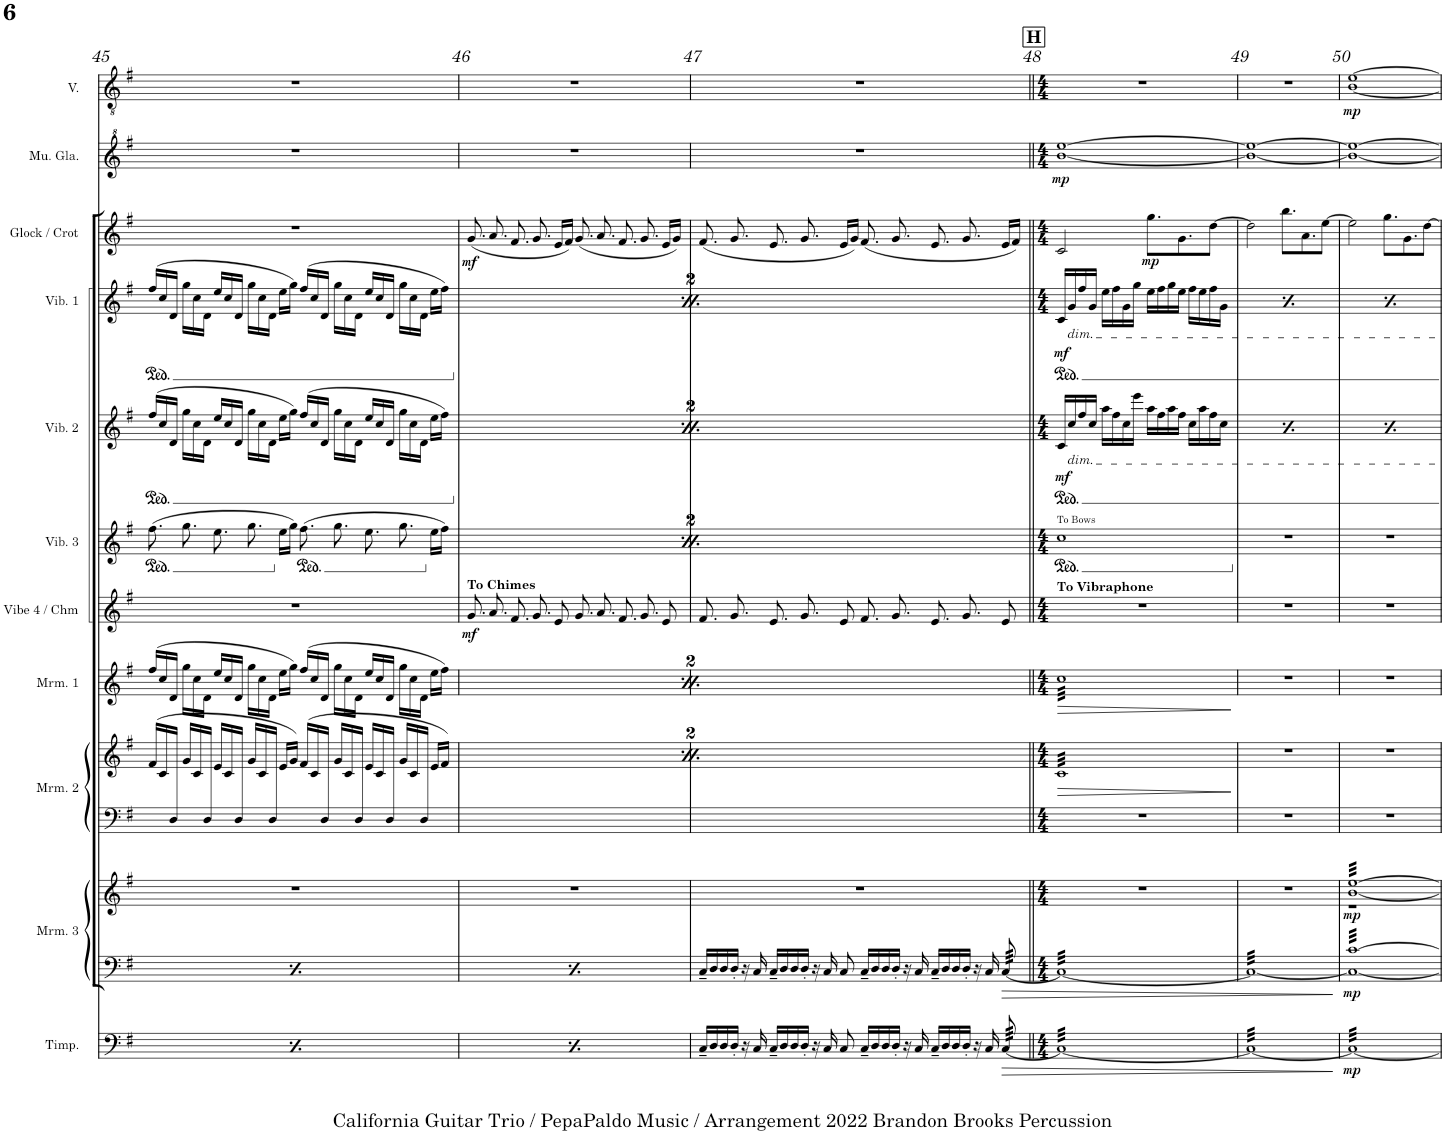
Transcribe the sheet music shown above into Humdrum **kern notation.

**kern	**dynam	**kern	**kern	**dynam	**kern	**kern	**dynam	**kern	**dynam	**kern	**dynam	**kern	**dynam	**kern	**dynam	**kern	**dynam	**kern	**dynam	**kern	**dynam	**kern	**dynam
*part11	*part11	*part10	*part10	*part10	*part9	*part9	*part9	*part8	*part8	*part7	*part7	*part6	*part6	*part5	*part5	*part4	*part4	*part3	*part3	*part2	*part2	*part1	*part1
*staff13	*staff13	*staff12	*staff11	*staff11/12	*staff10	*staff9	*staff9/10	*staff8	*staff8	*staff7	*staff7	*staff6	*staff6	*staff5	*staff5	*staff4	*staff4	*staff3	*staff3	*staff2	*staff2	*staff1	*staff1
*I"Timpani	*	*I"Marimba 3	*	*	*I"Marimba 2	*	*	*I"Marimba 1	*	*I"Vibraphone 4 /  Chimes	*	*I"Vibraphone 3	*	*I"Vibraphone 2	*	*I"Vibraphone 1	*	*I"Glock / Crot	*	*I"Musical Glasses	*	*I"Voice	*
*I'Timp.	*	*I'Mrm. 3	*	*	*I'Mrm. 2	*	*	*I'Mrm. 1	*	*I'Vibe 4 / Chm	*	*I'Vib. 3	*	*I'Vib. 2	*	*I'Vib. 1	*	*I'Glock / Crot	*	*I'Mu. Gla.	*	*I'V.	*
!!LO:PB:g=z
*clefF4	*	*clefF4	*clefG2	*	*clefF4	*clefG2	*	*clefG2	*	*clefG2	*	*clefG2	*	*clefG2	*	*clefG2	*	*clefG2	*	*clefG^2	*	*clefGv2	*
*	*	*	*	*	*	*	*	*	*	*	*	*	*	*	*	*	*	*Trd-14c-24	*	*	*	*	*
*k[f#]	*	*k[f#]	*k[f#]	*	*k[f#]	*k[f#]	*	*k[f#]	*	*k[f#]	*	*k[f#]	*	*k[f#]	*	*k[f#]	*	*k[f#]	*	*k[f#]	*	*k[f#]	*
*M7/4	*	*M7/4	*M7/4	*	*M7/4	*M7/4	*	*M7/4	*	*M7/4	*	*M7/4	*	*M7/4	*	*M7/4	*	*M7/4	*	*M7/4	*	*M7/4	*
=45	=45	=45	=45	=45	=45	=45	=45	=45	=45	=45	=45	=45	=45	=45	=45	=45	=45	=45	=45	=45	=45	=45	=45
*	*	*	*	*	*^	*	*	*	*	*	*	*	*	*	*	*	*	*	*	*	*	*	*
*	*	*	*	*	*	*	*	*	*	*	*	*	*	*	*ped	*	*	*	*	*	*	*	*	*
!	!LO:DY:b	!	!	!LO:DY:b=2	!	!	!	!	!	!	!	!	!	!	!	!	!	!	!	!	!	!	!	!
16C~/LL	f	16C~/LL	1..r	f	8ryy	1..ryy	(16f#/LL	.	(16ff#/LL	.	1..r	.	(8.ff#\	.	(16ff#/LL	.	(16ff#/LL	.	1..r	.	1..r	.	1..r	.
16D/	.	16D/	.	.	.	.	16c/	.	16cc/	.	.	.	.	.	16cc/	.	16cc/	.	.	.	.	.	.	.
16D/	.	16D/	.	.	16D/JJ	.	16ryy	.	16d/JJ	.	.	.	.	.	16d/JJ	.	16d/JJ	.	.	.	.	.	.	.
16D'/JJ	.	16D'/JJ	.	.	8ryy	.	16g/LL	.	16gg\LL	.	.	.	8.gg\	.	16gg\LL	.	16gg\LL	.	.	.	.	.	.	.
16r	.	16r	.	.	.	.	16c/	.	16cc\	.	.	.	.	.	16cc\	.	16cc\	.	.	.	.	.	.	.
16C/	.	16C/	.	.	16D/JJ	.	16ryy	.	16d\JJ	.	.	.	.	.	16d\JJ	.	16d\JJ	.	.	.	.	.	.	.
16C~/LL	.	16C~/LL	.	.	8ryy	.	16e/LL	.	16ee/LL	.	.	.	8.ee\	.	16ee/LL	.	16ee/LL	.	.	.	.	.	.	.
16D/	.	16D/	.	.	.	.	16c/	.	16cc/	.	.	.	.	.	16cc/	.	16cc/	.	.	.	.	.	.	.
16D/	.	16D/	.	.	16D/JJ	.	16ryy	.	16d/JJ	.	.	.	.	.	16d/JJ	.	16d/JJ	.	.	.	.	.	.	.
16D'/JJ	.	16D'/JJ	.	.	8ryy	.	16g/LL	.	16gg\LL	.	.	.	8.gg\	.	16gg\LL	.	16gg\LL	.	.	.	.	.	.	.
16r	.	16r	.	.	.	.	16c/	.	16cc\	.	.	.	.	.	16cc\	.	16cc\	.	.	.	.	.	.	.
16C/	.	16C/	.	.	16D/JJ	.	16ryy	.	16d\JJ	.	.	.	.	.	16d\JJ	.	16d\JJ	.	.	.	.	.	.	.
8C/	.	8C/	.	.	4ryy	.	16e/LL	.	16ee\LL	.	.	.	16ee\LL	.	16ee\LL	.	16ee\LL	.	.	.	.	.	.	.
.	.	.	.	.	.	.	16g/JJ)	.	16gg\JJ)	.	.	.	16gg\JJ)	.	16gg\JJ)	.	16gg\JJ)	.	.	.	.	.	.	.
16C~/LL	.	16C~/LL	.	.	.	.	(16f#/LL	.	(16ff#/LL	.	.	.	(8.ff#\	.	(16ff#/LL	.	(16ff#/LL	.	.	.	.	.	.	.
16D/	.	16D/	.	.	.	.	16c/	.	16cc/	.	.	.	.	.	16cc/	.	16cc/	.	.	.	.	.	.	.
16D/	.	16D/	.	.	16D/JJ	.	16ryy	.	16d/JJ	.	.	.	.	.	16d/JJ	.	16d/JJ	.	.	.	.	.	.	.
16D'/JJ	.	16D'/JJ	.	.	8ryy	.	16g/LL	.	16gg\LL	.	.	.	8.gg\	.	16gg\LL	.	16gg\LL	.	.	.	.	.	.	.
16r	.	16r	.	.	.	.	16c/	.	16cc\	.	.	.	.	.	16cc\	.	16cc\	.	.	.	.	.	.	.
16C/	.	16C/	.	.	16D/JJ	.	16ryy	.	16d\JJ	.	.	.	.	.	16d\JJ	.	16d\JJ	.	.	.	.	.	.	.
16C~/LL	.	16C~/LL	.	.	8ryy	.	16e/LL	.	16ee/LL	.	.	.	8.ee\	.	16ee/LL	.	16ee/LL	.	.	.	.	.	.	.
16D/	.	16D/	.	.	.	.	16c/	.	16cc/	.	.	.	.	.	16cc/	.	16cc/	.	.	.	.	.	.	.
16D/	.	16D/	.	.	16D/JJ	.	16ryy	.	16d/JJ	.	.	.	.	.	16d/JJ	.	16d/JJ	.	.	.	.	.	.	.
16D'/JJ	.	16D'/JJ	.	.	8ryy	.	16g/LL	.	16gg\LL	.	.	.	8.gg\	.	16gg\LL	.	16gg\LL	.	.	.	.	.	.	.
16r	.	16r	.	.	.	.	16c/	.	16cc\	.	.	.	.	.	16cc\	.	16cc\	.	.	.	.	.	.	.
16C/	.	16C/	.	.	16D/JJ	.	16ryy	.	16d\JJ	.	.	.	.	.	16d\JJ	.	16d\JJ	.	.	.	.	.	.	.
8C/	.	8C/	.	.	8ryy	.	16e/LL	.	16ee\LL	.	.	.	16ee\LL	.	16ee\LL	.	16ee\LL	.	.	.	.	.	.	.
.	.	.	.	.	.	.	16f#/JJ)	.	16ff#\JJ)	.	.	.	16ff#\JJ)	.	16ff#\JJ)	.	16ff#\JJ)	.	.	.	.	.	.	.
=46	=46	=46	=46	=46	=46	=46	=46	=46	=46	=46	=46	=46	=46	=46	=46	=46	=46	=46	=46	=46	=46	=46	=46	=46
!	!	!	!	!	!	!	!	!	!	!	!LO:TX:a:B:t=To Chimes	!	!	!	!	!	!	!	!	!	!	!	!	!
!	!LO:DY:b	!	!	!LO:DY:b=2	!	!	!	!LO:DY:b	!	!LO:DY:b	!	!LO:DY:b	!	!LO:DY:b	!	!LO:DY:b	!	!LO:DY:b	!	!LO:DY:b	!	!	!	!
16C~/LL	f	16C~/LL	1..r	f	8ryy	1..ryy	(16g/LL	f	(16gg\LL	f	8.g/L	mf	(8.gg\	f	(16gg\LL	f	(16gg\LL	f	(8.g/	mf	1..r	.	1..r	.
16D/	.	16D/	.	.	.	.	16d/	.	16dd\	.	.	.	.	.	16dd\	.	16dd\	.	.	.	.	.	.	.
16D/	.	16D/	.	.	16D/JJ	.	16ryy	.	16d\JJ	.	.	.	.	.	16d\JJ	.	16d\JJ	.	.	.	.	.	.	.
16D'/JJ	.	16D'/JJ	.	.	8ryy	.	16a/LL	.	16aa\LL	.	8.a/	.	8.aa\	.	16aa\LL	.	16aa\LL	.	8.a/	.	.	.	.	.
16r	.	16r	.	.	.	.	16d/	.	16dd\	.	.	.	.	.	16dd\	.	16dd\	.	.	.	.	.	.	.
16C/	.	16C/	.	.	16D/JJ	.	16ryy	.	16d\JJ	.	.	.	.	.	16d\JJ	.	16d\JJ	.	.	.	.	.	.	.
16C~/LL	.	16C~/LL	.	.	8ryy	.	16f#/LL	.	16ff#/LL	.	8.f#/J	.	8.ff#\	.	16ff#/LL	.	16ff#/LL	.	8.f#/	.	.	.	.	.
16D/	.	16D/	.	.	.	.	16d/	.	16dd/	.	.	.	.	.	16dd/	.	16dd/	.	.	.	.	.	.	.
16D/	.	16D/	.	.	16D/JJ	.	16ryy	.	16d/JJ	.	.	.	.	.	16d/JJ	.	16d/JJ	.	.	.	.	.	.	.
16D'/JJ	.	16D'/JJ	.	.	8ryy	.	16g/LL	.	16gg\LL	.	8.g/L	.	8.gg\	.	16gg\LL	.	16gg\LL	.	8.g/	.	.	.	.	.
16r	.	16r	.	.	.	.	16d/	.	16dd\	.	.	.	.	.	16dd\	.	16dd\	.	.	.	.	.	.	.
16C/	.	16C/	.	.	16D/JJ	.	16ryy	.	16d\JJ	.	.	.	.	.	16d\JJ	.	16d\JJ	.	.	.	.	.	.	.
8C/	.	8C/	.	.	4ryy	.	16e/LL	.	16ee\LL	.	8e/	.	16ee\LL	.	16ee\LL	.	16ee\LL	.	16e/LL	.	.	.	.	.
.	.	.	.	.	.	.	16f#/JJ)	.	16ff#\JJ)	.	.	.	16ff#\JJ)	.	16ff#\JJ)	.	16ff#\JJ)	.	16f#/JJ)	.	.	.	.	.
16C~/LL	.	16C~/LL	.	.	.	.	16g/LL	.	(16gg\LL	.	8.g/J	.	(8.gg\	.	(16gg\LL	.	(16gg\LL	.	(8.g/	.	.	.	.	.
16D/	.	16D/	.	.	.	.	16d/	.	16dd\	.	.	.	.	.	16dd\	.	16dd\	.	.	.	.	.	.	.
16D/	.	16D/	.	.	16D/JJ	.	16ryy	.	16d\JJ	.	.	.	.	.	16d\JJ	.	16d\JJ	.	.	.	.	.	.	.
16D'/JJ	.	16D'/JJ	.	.	8ryy	.	16a/LL	.	16aa\LL	.	8.a/L	.	8.aa\	.	16aa\LL	.	16aa\LL	.	8.a/	.	.	.	.	.
16r	.	16r	.	.	.	.	16d/	.	16dd\	.	.	.	.	.	16dd\	.	16dd\	.	.	.	.	.	.	.
16C/	.	16C/	.	.	16D/JJ	.	16ryy	.	16d\JJ	.	.	.	.	.	16d\JJ	.	16d\JJ	.	.	.	.	.	.	.
16C~/LL	.	16C~/LL	.	.	8ryy	.	16f#/LL	.	16ff#/LL	.	8.f#/	.	8.ff#\	.	16ff#/LL	.	16ff#/LL	.	8.f#/	.	.	.	.	.
16D/	.	16D/	.	.	.	.	16d/	.	16dd/	.	.	.	.	.	16dd/	.	16dd/	.	.	.	.	.	.	.
16D/	.	16D/	.	.	16D/JJ	.	16ryy	.	16d/JJ	.	.	.	.	.	16d/JJ	.	16d/JJ	.	.	.	.	.	.	.
16D'/JJ	.	16D'/JJ	.	.	8ryy	.	16g/LL	.	16gg\LL	.	8.g/	.	8.gg\	.	16gg\LL	.	16gg\LL	.	8.g/	.	.	.	.	.
16r	.	16r	.	.	.	.	16d/	.	16dd\	.	.	.	.	.	16dd\	.	16dd\	.	.	.	.	.	.	.
16C/	.	16C/	.	.	16D/JJ	.	16ryy	.	16d\JJ	.	.	.	.	.	16d\JJ	.	16d\JJ	.	.	.	.	.	.	.
8C/	.	8C/	.	.	8ryy	.	16e/LL	.	16ee\LL	.	8e/J	.	16ee\LL	.	16ee\LL	.	16ee\LL	.	16e/LL	.	.	.	.	.
.	.	.	.	.	.	.	16g/JJ	.	16gg\JJ)	.	.	.	16gg\JJ)	.	16gg\JJ)	.	16gg\JJ)	.	16g/JJ)	.	.	.	.	.
=47	=47	=47	=47	=47	=47	=47	=47	=47	=47	=47	=47	=47	=47	=47	=47	=47	=47	=47	=47	=47	=47	=47	=47	=47
16C~/LL	.	16C~/LL	1..r	.	8ryy	1..ryy	(16f#/LL	.	(16ff#/LL	.	8.f#/L	.	(8.ff#\	.	(16ff#/LL	.	(16ff#/LL	.	(8.f#/	.	1..r	.	1..r	.
16D/	.	16D/	.	.	.	.	16c/	.	16cc/	.	.	.	.	.	16cc/	.	16cc/	.	.	.	.	.	.	.
16D/	.	16D/	.	.	16D/JJ	.	16ryy	.	16d/JJ	.	.	.	.	.	16d/JJ	.	16d/JJ	.	.	.	.	.	.	.
16D'/JJ	.	16D'/JJ	.	.	8ryy	.	16g/LL	.	16gg\LL	.	8.g/	.	8.gg\	.	16gg\LL	.	16gg\LL	.	8.g/	.	.	.	.	.
16r	.	16r	.	.	.	.	16c/	.	16cc\	.	.	.	.	.	16cc\	.	16cc\	.	.	.	.	.	.	.
16C/	.	16C/	.	.	16D/JJ	.	16ryy	.	16d\JJ	.	.	.	.	.	16d\JJ	.	16d\JJ	.	.	.	.	.	.	.
16C~/LL	.	16C~/LL	.	.	8ryy	.	16e/LL	.	16ee/LL	.	8.e/J	.	8.ee\	.	16ee/LL	.	16ee/LL	.	8.e/	.	.	.	.	.
16D/	.	16D/	.	.	.	.	16c/	.	16cc/	.	.	.	.	.	16cc/	.	16cc/	.	.	.	.	.	.	.
16D/	.	16D/	.	.	16D/JJ	.	16ryy	.	16d/JJ	.	.	.	.	.	16d/JJ	.	16d/JJ	.	.	.	.	.	.	.
16D'/JJ	.	16D'/JJ	.	.	8ryy	.	16g/LL	.	16gg\LL	.	8.g/L	.	8.gg\	.	16gg\LL	.	16gg\LL	.	8.g/	.	.	.	.	.
16r	.	16r	.	.	.	.	16c/	.	16cc\	.	.	.	.	.	16cc\	.	16cc\	.	.	.	.	.	.	.
16C/	.	16C/	.	.	16D/JJ	.	16ryy	.	16d\JJ	.	.	.	.	.	16d\JJ	.	16d\JJ	.	.	.	.	.	.	.
8C/	.	8C/	.	.	4ryy	.	16e/LL	.	16ee\LL	.	8e/	.	16ee\LL	.	16ee\LL	.	16ee\LL	.	16e/LL	.	.	.	.	.
.	.	.	.	.	.	.	16g/JJ)	.	16gg\JJ)	.	.	.	16gg\JJ)	.	16gg\JJ)	.	16gg\JJ)	.	16g/JJ)	.	.	.	.	.
16C~/LL	.	16C~/LL	.	.	.	.	(16f#/LL	.	(16ff#/LL	.	8.f#/J	.	(8.ff#\	.	(16ff#/LL	.	(16ff#/LL	.	(8.f#/	.	.	.	.	.
16D/	.	16D/	.	.	.	.	16c/	.	16cc/	.	.	.	.	.	16cc/	.	16cc/	.	.	.	.	.	.	.
16D/	.	16D/	.	.	16D/JJ	.	16ryy	.	16d/JJ	.	.	.	.	.	16d/JJ	.	16d/JJ	.	.	.	.	.	.	.
16D'/JJ	.	16D'/JJ	.	.	8ryy	.	16g/LL	.	16gg\LL	.	8.g/L	.	8.gg\	.	16gg\LL	.	16gg\LL	.	8.g/	.	.	.	.	.
16r	.	16r	.	.	.	.	16c/	.	16cc\	.	.	.	.	.	16cc\	.	16cc\	.	.	.	.	.	.	.
16C/	.	16C/	.	.	16D/JJ	.	16ryy	.	16d\JJ	.	.	.	.	.	16d\JJ	.	16d\JJ	.	.	.	.	.	.	.
16C~/LL	.	16C~/LL	.	.	8ryy	.	16e/LL	.	16ee/LL	.	8.e/	.	8.ee\	.	16ee/LL	.	16ee/LL	.	8.e/	.	.	.	.	.
16D/	.	16D/	.	.	.	.	16c/	.	16cc/	.	.	.	.	.	16cc/	.	16cc/	.	.	.	.	.	.	.
16D/	.	16D/	.	.	16D/JJ	.	16ryy	.	16d/JJ	.	.	.	.	.	16d/JJ	.	16d/JJ	.	.	.	.	.	.	.
16D'/JJ	.	16D'/JJ	.	.	8ryy	.	16g/LL	.	16gg\LL	.	8.g/	.	8.gg\	.	16gg\LL	.	16gg\LL	.	8.g/	.	.	.	.	.
16r	.	16r	.	.	.	.	16c/	.	16cc\	.	.	.	.	.	16cc\	.	16cc\	.	.	.	.	.	.	.
16C/	.	16C/	.	.	16D/JJ	.	16ryy	.	16d\JJ	.	.	.	.	.	16d\JJ	.	16d\JJ	.	.	.	.	.	.	.
!	!LO:HP:b	!	!	!	!	!	!	!	!	!	!	!	!	!	!	!	!	!	!	!	!	!	!	!
*tremolo	*	*	*	*	*	*	*	*	*	*	*	*	*	*	*	*	*	*	*	*	*	*	*	*
*	*	*tremolo	*	*	*	*	*	*	*	*	*	*	*	*	*	*	*	*	*	*	*	*	*	*
[64C/	>	[64C/	.	.	8ryy	.	16e/LL	.	16ee\LL	.	8e/J	.	16ee\LL	.	16ee\LL	.	16ee\LL	.	16e/LL	.	.	.	.	.
64C/	.	64C/	.	.	.	.	.	.	.	.	.	.	.	.	.	.	.	.	.	.	.	.	.	.
64C/	.	64C/	.	.	.	.	.	.	.	.	.	.	.	.	.	.	.	.	.	.	.	.	.	.
64C/	.	64C/	.	.	.	.	.	.	.	.	.	.	.	.	.	.	.	.	.	.	.	.	.	.
64C/	.	64C/	.	.	.	.	16f#/JJ)	.	16ff#\JJ)	.	.	.	16ff#\JJ)	.	16ff#\JJ)	.	16ff#\JJ)	.	16f#/JJ)	.	.	.	.	.
64C/	.	64C/	.	.	.	.	.	.	.	.	.	.	.	.	.	.	.	.	.	.	.	.	.	.
64C/	.	64C/	.	.	.	.	.	.	.	.	.	.	.	.	.	.	.	.	.	.	.	.	.	.
64C/	.	64C/	.	.	.	.	.	.	.	.	.	.	.	.	.	.	.	.	.	.	.	.	.	.
*	*	*	*	*	*v	*v	*	*	*	*	*	*	*	*	*	*	*	*	*	*	*	*	*	*
!!LO:REH:place=s1:a:B:cj:fs=14:t=H
=48||	=48||	=48||	=48||	=48||	=48||	=48||	=48||	=48||	=48||	=48||	=48||	=48||	=48||	=48||	=48||	=48||	=48||	=48||	=48||	=48||	=48||	=48||	=48||
*M4/4	*	*M4/4	*M4/4	*	*M4/4	*M4/4	*	*M4/4	*	*M4/4	*	*M4/4	*	*M4/4	*	*M4/4	*	*M4/4	*	*M4/4	*	*M4/4	*
!	!	!	!	!	!	!	!	!	!	!	!	!LO:TX:a:t=To Bows	!	!	!	!	!	!	!	!	!	!	!
!	!	!	!	!	!	!	!	!	!	!LO:TX:a:B:t=To Vibraphone	!	!	!	!	!	!	!	!	!	!	!	!	!
!	!	!	!	!	!	!	!LO:HP:b	!	!LO:HP:b	!	!	!	!	!	!LO:DY:b	!	!LO:DY:b	!	!	!	!LO:DY:b	!	!
*	*	*	*	*	*	*tremolo	*	*	*	*	*	*	*	*	*	*	*	*	*	*	*	*	*
*	*	*	*	*	*	*	*	*tremolo	*	*	*	*	*	*	*	*	*	*	*	*	*	*	*
32CLLL	.	32CLLL	1r	.	1r	32cLLL	>	32ccLLL	>	1r	.	1cc	.	16c/LL	mf	16c/LL	mf	2c/	.	[1bb [1eee	mp	1r	.
32C	.	32C	.	.	.	32c	.	32cc	.	.	.	.	.	.	.	.	.	.	.	.	.	.	.
!	!	!	!	!	!	!	!	!	!	!	!	!	!	!	!	!LO:TX:b:i:t=dim.	!	!	!	!	!	!	!
!	!	!	!	!	!	!	!	!	!	!	!	!	!	!LO:TX:b:i:t=dim.	!	!	!	!	!	!	!	!	!
32C	.	32C	.	.	.	32c	.	32cc	.	.	.	.	.	16cc/	.	16g/	.	.	.	.	.	.	.
32C	.	32C	.	.	.	32c	.	32cc	.	.	.	.	.	.	.	.	.	.	.	.	.	.	.
32C	.	32C	.	.	.	32c	.	32cc	.	.	.	.	.	16ff#/	.	16ff#/	.	.	.	.	.	.	.
32C	.	32C	.	.	.	32c	.	32cc	.	.	.	.	.	.	.	.	.	.	.	.	.	.	.
32C	.	32C	.	.	.	32c	.	32cc	.	.	.	.	.	16cc/JJ	.	16g/JJ	.	.	.	.	.	.	.
32C	.	32C	.	.	.	32c	.	32cc	.	.	.	.	.	.	.	.	.	.	.	.	.	.	.
32C	.	32C	.	.	.	32c	.	32cc	.	.	.	.	.	16aa\LL	.	16ee\LL	.	.	.	.	.	.	.
32C	.	32C	.	.	.	32c	.	32cc	.	.	.	.	.	.	.	.	.	.	.	.	.	.	.
32C	.	32C	.	.	.	32c	.	32cc	.	.	.	.	.	16ff#\	.	16ff#\	.	.	.	.	.	.	.
32C	.	32C	.	.	.	32c	.	32cc	.	.	.	.	.	.	.	.	.	.	.	.	.	.	.
32C	.	32C	.	.	.	32c	.	32cc	.	.	.	.	.	16cc\	.	16g\	.	.	.	.	.	.	.
32C	.	32C	.	.	.	32c	.	32cc	.	.	.	.	.	.	.	.	.	.	.	.	.	.	.
32C	.	32C	.	.	.	32c	.	32cc	.	.	.	.	.	16eee\JJ	.	16gg\JJ	.	.	.	.	.	.	.
32C	.	32C	.	.	.	32c	.	32cc	.	.	.	.	.	.	.	.	.	.	.	.	.	.	.
!	!	!	!	!	!	!	!	!	!	!	!	!	!	!	!	!	!	!	!LO:DY:b	!	!	!	!
32C	.	32C	.	.	.	32c	.	32cc	.	.	.	.	.	16aa\LL	.	16ee\LL	.	8.gg\L	mp	.	.	.	.
32C	.	32C	.	.	.	32c	.	32cc	.	.	.	.	.	.	.	.	.	.	.	.	.	.	.
32C	.	32C	.	.	.	32c	.	32cc	.	.	.	.	.	16ff#\	.	16ff#\	.	.	.	.	.	.	.
32C	.	32C	.	.	.	32c	.	32cc	.	.	.	.	.	.	.	.	.	.	.	.	.	.	.
32C	.	32C	.	.	.	32c	.	32cc	.	.	.	.	.	16aa\	.	16gg\	.	.	.	.	.	.	.
32C	.	32C	.	.	.	32c	.	32cc	.	.	.	.	.	.	.	.	.	.	.	.	.	.	.
32C	.	32C	.	.	.	32c	.	32cc	.	.	.	.	.	16ff#\JJ	.	16ee\JJ	.	8.g\	.	.	.	.	.
32C	.	32C	.	.	.	32c	.	32cc	.	.	.	.	.	.	.	.	.	.	.	.	.	.	.
32C	.	32C	.	.	.	32c	.	32cc	.	.	.	.	.	16cc\LL	.	16ff#\LL	.	.	.	.	.	.	.
32C	.	32C	.	.	.	32c	.	32cc	.	.	.	.	.	.	.	.	.	.	.	.	.	.	.
32C	.	32C	.	.	.	32c	.	32cc	.	.	.	.	.	16aa\	.	16ee\	.	.	.	.	.	.	.
32C	.	32C	.	.	.	32c	.	32cc	.	.	.	.	.	.	.	.	.	.	.	.	.	.	.
32C	.	32C	.	.	.	32c	.	32cc	.	.	.	.	.	16ff#\	.	16ff#\	.	[8dd\J	.	.	.	.	.
32C	.	32C	.	.	.	32c	.	32cc	.	.	.	.	.	.	.	.	.	.	.	.	.	.	.
32C	.	32C	.	.	.	32c	.	32cc	.	.	.	.	.	16cc\JJ	.	16g\JJ	.	.	.	.	.	.	.
32CJJJ	.	32CJJJ	.	.	.	32cJJJ	.	32ccJJJ	.	.	.	.	.	.	.	.	.	.	.	.	.	.	.
*	*	*	*	*	*	*	*	*Xtremolo	*	*	*	*	*	*	*	*	*	*	*	*	*	*	*
*	*	*	*	*	*	*Xtremolo	*	*	*	*	*	*	*	*	*	*	*	*	*	*	*	*	*
.	.	.	.	.	.	.	]	.	]	.	.	.	.	.	.	.	.	.	.	.	.	.	.
=49	=49	=49	=49	=49	=49	=49	=49	=49	=49	=49	=49	=49	=49	=49	=49	=49	=49	=49	=49	=49	=49	=49	=49
*	*	*	*	*	*	*	*	*	*	*	*	*Xped	*	*	*	*	*	*	*	*	*	*	*
!	!	!	!	!	!	!	!	!	!	!	!	!	!	!	!LO:DY:b	!	!LO:DY:b	!	!	!	!	!	!
32CLLL	.	32CLLL	1r	.	1r	1r	.	1r	.	1r	.	1r	.	16c/LL	mf	16c/LL	mf	2dd\]	.	1bb_ 1eee_	.	1r	.
32C	.	32C	.	.	.	.	.	.	.	.	.	.	.	.	.	.	.	.	.	.	.	.	.
!	!	!	!	!	!	!	!	!	!	!	!	!	!	!	!	!LO:TX:b:i:t=dim.	!	!	!	!	!	!	!
!	!	!	!	!	!	!	!	!	!	!	!	!	!	!LO:TX:b:i:t=dim.	!	!	!	!	!	!	!	!	!
32C	.	32C	.	.	.	.	.	.	.	.	.	.	.	16cc/	.	16g/	.	.	.	.	.	.	.
32C	.	32C	.	.	.	.	.	.	.	.	.	.	.	.	.	.	.	.	.	.	.	.	.
32C	.	32C	.	.	.	.	.	.	.	.	.	.	.	16ff#/	.	16ff#/	.	.	.	.	.	.	.
32C	.	32C	.	.	.	.	.	.	.	.	.	.	.	.	.	.	.	.	.	.	.	.	.
32C	.	32C	.	.	.	.	.	.	.	.	.	.	.	16cc/JJ	.	16g/JJ	.	.	.	.	.	.	.
32C	.	32C	.	.	.	.	.	.	.	.	.	.	.	.	.	.	.	.	.	.	.	.	.
32C	.	32C	.	.	.	.	.	.	.	.	.	.	.	16aa\LL	.	16ee\LL	.	.	.	.	.	.	.
32C	.	32C	.	.	.	.	.	.	.	.	.	.	.	.	.	.	.	.	.	.	.	.	.
32C	.	32C	.	.	.	.	.	.	.	.	.	.	.	16ff#\	.	16ff#\	.	.	.	.	.	.	.
32C	.	32C	.	.	.	.	.	.	.	.	.	.	.	.	.	.	.	.	.	.	.	.	.
32C	.	32C	.	.	.	.	.	.	.	.	.	.	.	16cc\	.	16g\	.	.	.	.	.	.	.
32C	.	32C	.	.	.	.	.	.	.	.	.	.	.	.	.	.	.	.	.	.	.	.	.
32C	.	32C	.	.	.	.	.	.	.	.	.	.	.	16eee\JJ	.	16gg\JJ	.	.	.	.	.	.	.
32C	.	32C	.	.	.	.	.	.	.	.	.	.	.	.	.	.	.	.	.	.	.	.	.
32C	.	32C	.	.	.	.	.	.	.	.	.	.	.	16aa\LL	.	16ee\LL	.	8.bb\L	.	.	.	.	.
32C	.	32C	.	.	.	.	.	.	.	.	.	.	.	.	.	.	.	.	.	.	.	.	.
32C	.	32C	.	.	.	.	.	.	.	.	.	.	.	16ff#\	.	16ff#\	.	.	.	.	.	.	.
32C	.	32C	.	.	.	.	.	.	.	.	.	.	.	.	.	.	.	.	.	.	.	.	.
32C	.	32C	.	.	.	.	.	.	.	.	.	.	.	16aa\	.	16gg\	.	.	.	.	.	.	.
32C	.	32C	.	.	.	.	.	.	.	.	.	.	.	.	.	.	.	.	.	.	.	.	.
32C	.	32C	.	.	.	.	.	.	.	.	.	.	.	16ff#\JJ	.	16ee\JJ	.	8.a\	.	.	.	.	.
32C	.	32C	.	.	.	.	.	.	.	.	.	.	.	.	.	.	.	.	.	.	.	.	.
32C	.	32C	.	.	.	.	.	.	.	.	.	.	.	16cc\LL	.	16ff#\LL	.	.	.	.	.	.	.
32C	.	32C	.	.	.	.	.	.	.	.	.	.	.	.	.	.	.	.	.	.	.	.	.
32C	.	32C	.	.	.	.	.	.	.	.	.	.	.	16aa\	.	16ee\	.	.	.	.	.	.	.
32C	.	32C	.	.	.	.	.	.	.	.	.	.	.	.	.	.	.	.	.	.	.	.	.
32C	.	32C	.	.	.	.	.	.	.	.	.	.	.	16ff#\	.	16ff#\	.	[8ee\J	.	.	.	.	.
32C	.	32C	.	.	.	.	.	.	.	.	.	.	.	.	.	.	.	.	.	.	.	.	.
32C	.	32C	.	.	.	.	.	.	.	.	.	.	.	16cc\JJ	.	16g\JJ	.	.	.	.	.	.	.
32CJJJ	.	32CJJJ	.	.	.	.	.	.	.	.	.	.	.	.	.	.	.	.	.	.	.	.	.
.	]	.	.	.	.	.	.	.	.	.	.	.	.	.	.	.	.	.	.	.	.	.	.
=50	=50	=50	=50	=50	=50	=50	=50	=50	=50	=50	=50	=50	=50	=50	=50	=50	=50	=50	=50	=50	=50	=50	=50
*	*	*	*^	*	*	*	*	*	*	*	*	*	*	*	*	*	*	*	*	*	*	*^	*
!	!LO:DY:b	!	!	!	!LO:DY:b=2	!	!	!	!	!	!	!	!	!	!	!	!	!	!	!	!	!	!	!	!
!	!	!	!	!	!LO:DY:n=1:b	!	!	!	!	!	!	!	!	!	!	!LO:DY:b	!	!LO:DY:b	!	!	!	!	!	!	!LO:DY:b
*	*	*	*tremolo	*	*	*	*	*	*	*	*	*	*	*	*	*	*	*	*	*	*	*	*	*	*
32CLLL	mp	32C [32cLLL	[<32b [32eeLLL	1r	mp mp	1r	1r	.	1r	.	1r	.	1r	.	16c/LL	mf	16c/LL	mf	2ee\]	.	1bb_ 1eee_	.	[1e	[1B	mp
32C	.	32C 32c	32b 32ee	.	.	.	.	.	.	.	.	.	.	.	.	.	.	.	.	.	.	.	.	.	.
!	!	!	!	!	!	!	!	!	!	!	!	!	!	!	!	!	!LO:TX:b:i:t=dim.	!	!	!	!	!	!	!	!
!	!	!	!	!	!	!	!	!	!	!	!	!	!	!	!LO:TX:b:i:t=dim.	!	!	!	!	!	!	!	!	!	!
32C	.	32C 32c	32b 32ee	.	.	.	.	.	.	.	.	.	.	.	16cc/	.	16g/	.	.	.	.	.	.	.	.
32C	.	32C 32c	32b 32ee	.	.	.	.	.	.	.	.	.	.	.	.	.	.	.	.	.	.	.	.	.	.
32C	.	32C 32c	32b 32ee	.	.	.	.	.	.	.	.	.	.	.	16ff#/	.	16ff#/	.	.	.	.	.	.	.	.
32C	.	32C 32c	32b 32ee	.	.	.	.	.	.	.	.	.	.	.	.	.	.	.	.	.	.	.	.	.	.
32C	.	32C 32c	32b 32ee	.	.	.	.	.	.	.	.	.	.	.	16cc/JJ	.	16g/JJ	.	.	.	.	.	.	.	.
32C	.	32C 32c	32b 32ee	.	.	.	.	.	.	.	.	.	.	.	.	.	.	.	.	.	.	.	.	.	.
32C	.	32C 32c	32b 32ee	.	.	.	.	.	.	.	.	.	.	.	16aa\LL	.	16ee\LL	.	.	.	.	.	.	.	.
32C	.	32C 32c	32b 32ee	.	.	.	.	.	.	.	.	.	.	.	.	.	.	.	.	.	.	.	.	.	.
32C	.	32C 32c	32b 32ee	.	.	.	.	.	.	.	.	.	.	.	16ff#\	.	16ff#\	.	.	.	.	.	.	.	.
32C	.	32C 32c	32b 32ee	.	.	.	.	.	.	.	.	.	.	.	.	.	.	.	.	.	.	.	.	.	.
32C	.	32C 32c	32b 32ee	.	.	.	.	.	.	.	.	.	.	.	16cc\	.	16g\	.	.	.	.	.	.	.	.
32C	.	32C 32c	32b 32ee	.	.	.	.	.	.	.	.	.	.	.	.	.	.	.	.	.	.	.	.	.	.
32C	.	32C 32c	32b 32ee	.	.	.	.	.	.	.	.	.	.	.	16eee\JJ	.	16gg\JJ	.	.	.	.	.	.	.	.
32C	.	32C 32c	32b 32ee	.	.	.	.	.	.	.	.	.	.	.	.	.	.	.	.	.	.	.	.	.	.
32C	.	32C 32c	32b 32ee	.	.	.	.	.	.	.	.	.	.	.	16aa\LL	.	16ee\LL	.	8.gg\L	.	.	.	.	.	.
32C	.	32C 32c	32b 32ee	.	.	.	.	.	.	.	.	.	.	.	.	.	.	.	.	.	.	.	.	.	.
32C	.	32C 32c	32b 32ee	.	.	.	.	.	.	.	.	.	.	.	16ff#\	.	16ff#\	.	.	.	.	.	.	.	.
32C	.	32C 32c	32b 32ee	.	.	.	.	.	.	.	.	.	.	.	.	.	.	.	.	.	.	.	.	.	.
32C	.	32C 32c	32b 32ee	.	.	.	.	.	.	.	.	.	.	.	16aa\	.	16gg\	.	.	.	.	.	.	.	.
32C	.	32C 32c	32b 32ee	.	.	.	.	.	.	.	.	.	.	.	.	.	.	.	.	.	.	.	.	.	.
32C	.	32C 32c	32b 32ee	.	.	.	.	.	.	.	.	.	.	.	16ff#\JJ	.	16ee\JJ	.	8.g\	.	.	.	.	.	.
32C	.	32C 32c	32b 32ee	.	.	.	.	.	.	.	.	.	.	.	.	.	.	.	.	.	.	.	.	.	.
32C	.	32C 32c	32b 32ee	.	.	.	.	.	.	.	.	.	.	.	16cc\LL	.	16ff#\LL	.	.	.	.	.	.	.	.
32C	.	32C 32c	32b 32ee	.	.	.	.	.	.	.	.	.	.	.	.	.	.	.	.	.	.	.	.	.	.
32C	.	32C 32c	32b 32ee	.	.	.	.	.	.	.	.	.	.	.	16aa\	.	16ee\	.	.	.	.	.	.	.	.
32C	.	32C 32c	32b 32ee	.	.	.	.	.	.	.	.	.	.	.	.	.	.	.	.	.	.	.	.	.	.
32C	.	32C 32c	32b 32ee	.	.	.	.	.	.	.	.	.	.	.	16ff#\	.	16ff#\	.	[8dd\J	.	.	.	.	.	.
32C	.	32C 32c	32b 32ee	.	.	.	.	.	.	.	.	.	.	.	.	.	.	.	.	.	.	.	.	.	.
32C	.	32C 32c	32b 32ee	.	.	.	.	.	.	.	.	.	.	.	16cc\JJ	.	16g\JJ	.	.	.	.	.	.	.	.
32CJJJ	.	32C 32cJJJ	32b 32eeJJJ	.	.	.	.	.	.	.	.	.	.	.	.	.	.	.	.	.	.	.	.	.	.
*	*	*	*Xtremolo	*	*	*	*	*	*	*	*	*	*	*	*	*	*	*	*	*	*	*	*	*	*
*	*	*Xtremolo	*	*	*	*	*	*	*	*	*	*	*	*	*	*	*	*	*	*	*	*	*	*	*
*Xtremolo	*	*	*	*	*	*	*	*	*	*	*	*	*	*	*	*	*	*	*	*	*	*	*	*	*
*	*	*	*v	*v	*	*	*	*	*	*	*	*	*	*	*	*	*	*	*	*	*	*	*v	*v	*
=	=	=	=	=	=	=	=	=	=	=	=	=	=	=	=	=	=	=	=	=	=	=	=
*-	*-	*-	*-	*-	*-	*-	*-	*-	*-	*-	*-	*-	*-	*-	*-	*-	*-	*-	*-	*-	*-	*-	*-
